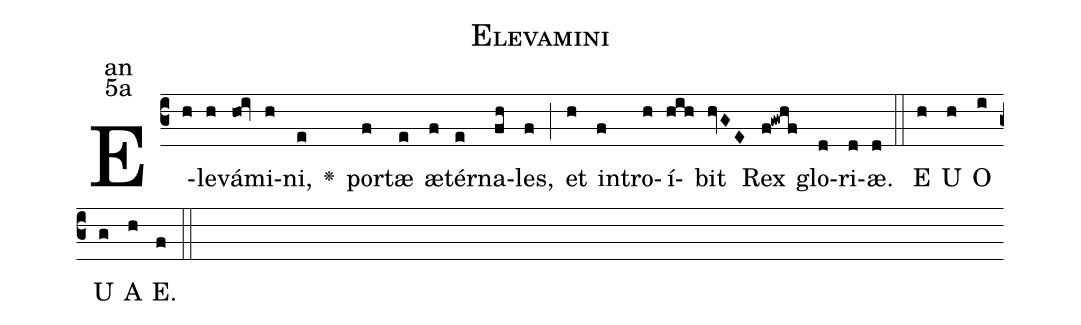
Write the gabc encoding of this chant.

name:Elevamini;
office-part:an;
mode:5a;
%%
(c3)E(h)le(h)vá(ho0i)mi(h)ni,(e) <v>\greheightstar</v>() por(f)tæ(e) æ(f)tér(e)na(fh)les,(f) (;) et(h) in(f)tro(h)í(hih)bit(hvGE) Rex(f!gwhf) glo(d)ri(d)æ.(d) (::) E(h) U(h) O(i) U(g) A(h) E.(f) (::)
